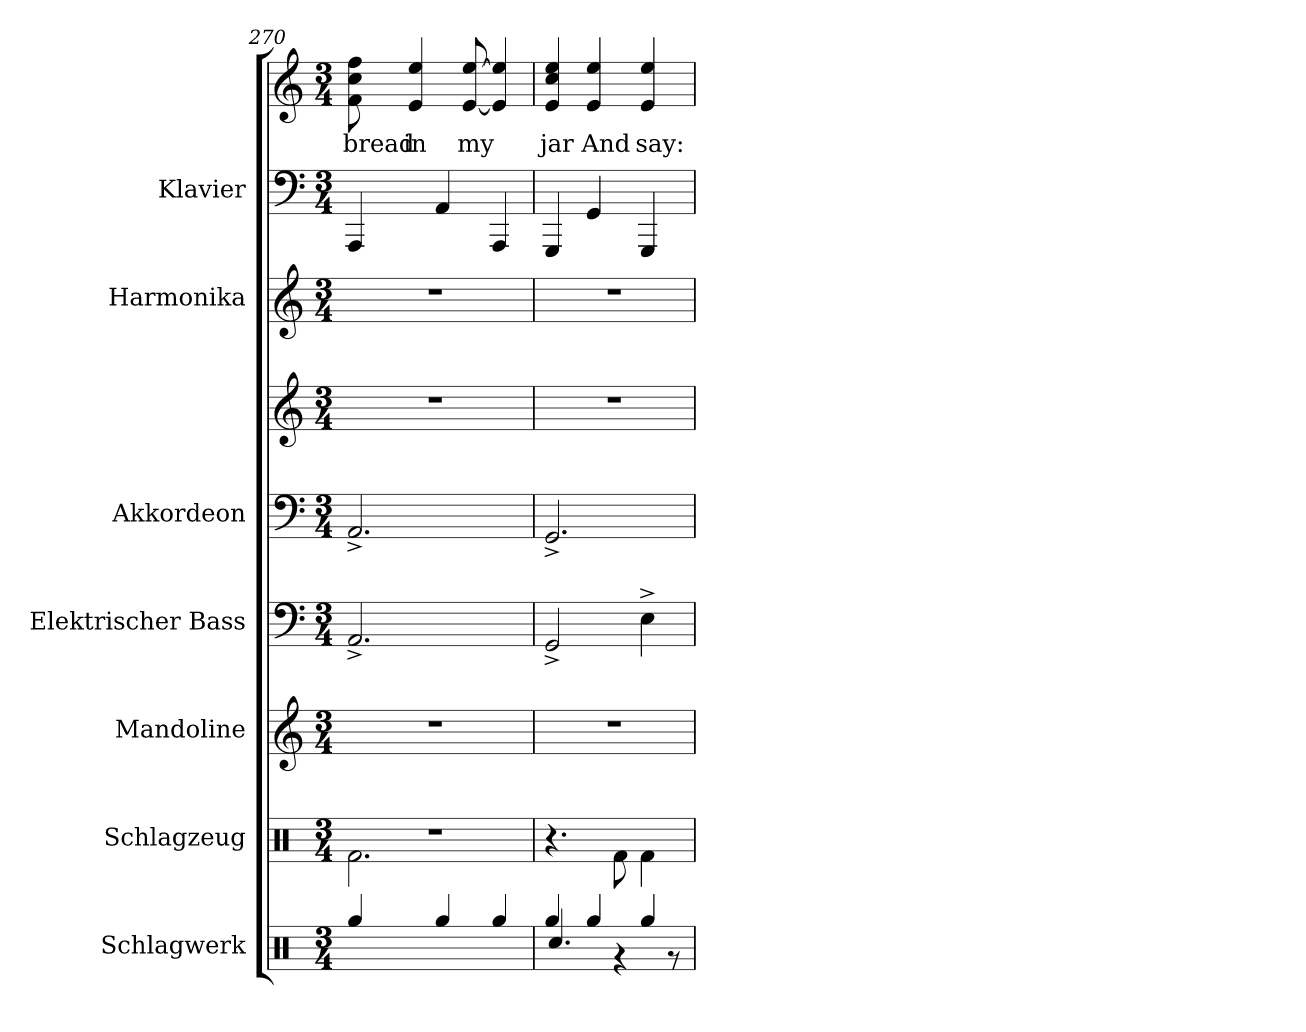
**kern	**kern	**kern	**kern	**kern	**kern	**kern	**kern	**kern	**text
*part7	*part6	*part5	*part4	*part3	*part3	*part2	*part1	*part1	*part1
*staff9	*staff8	*staff7	*staff6	*staff5	*staff4	*staff3	*staff2	*staff1	*staff1
*I"Schlagwerk	*I"Schlagzeug	*I"Mandoline	*I"Elektrischer Bass	*I"Akkordeon	*	*I"Harmonika	*I"Klavier	*	*
*I'Schlw.	*I'Schlgz.	*I'Mand.	*I'E-B.	*I'Akk.	*	*	*I'Klav.	*	*
*clefX	*clefX	*clefG2	*clefF4	*clefF4	*clefG2	*clefG2	*clefF4	*clefG2	*
*	*	*	*ITrd7c12	*	*	*	*	*	*
*k[]	*k[]	*k[]	*k[]	*k[]	*k[]	*k[]	*k[]	*k[]	*
*M3/4	*M3/4	*M3/4	*M3/4	*M3/4	*M3/4	*M3/4	*M3/4	*M3/4	*
=270	=270	=270	=270	=270	=270	=270	=270	=270	=270
*	*^	*	*	*	*	*	*	*	*
!	!	!	!	!	!	!	!	!	!	!LO:LY:b
4Rgg/	2.r	2.Rf\	2.r	2.AAA^/	2.AA^/	2.r	2.r	4AAA/	8f\ 8cc\ 8ff\	bread
!	!	!	!	!	!	!	!	!	!	!LO:LY:b
.	.	.	.	.	.	.	.	.	4e/ 4ee/	in
4Rgg/	.	.	.	.	.	.	.	4AA/	.	.
!	!	!	!	!	!	!	!	!	!	!LO:LY:b
.	.	.	.	.	.	.	.	.	[8e/ [8ee/	my
4Rgg/	.	.	.	.	.	.	.	4AAA/	4e/] 4ee/]	.
*	*v	*v	*	*	*	*	*	*	*	*
!!LO:PB:g=z
=271	=271	=271	=271	=271	=271	=271	=271	=271	=271
*^	*	*	*	*	*	*	*	*	*
!	!	!	!	!	!	!	!	!	!	!LO:LY:b
4Rgg/	4.Rcc/	4.r	2.r	2GGG^/	2.GG^/	2.r	2.r	4GGG/	4e/ 4cc/ 4ee/	jar
!	!	!	!	!	!	!	!	!	!	!LO:LY:b
4Rgg/	.	.	.	.	.	.	.	4GG/	4e/ 4ee/	And
.	4r	8Rf\	.	.	.	.	.	.	.	.
!	!	!	!	!	!	!	!	!	!	!LO:LY:b
4Rgg/	.	4Rf\	.	4EE^\	.	.	.	4GGG/	4e/ 4ee/	say:
.	8r	.	.	.	.	.	.	.	.	.
*v	*v	*	*	*	*	*	*	*	*	*
=	=	=	=	=	=	=	=	=	=
*-	*-	*-	*-	*-	*-	*-	*-	*-	*-
